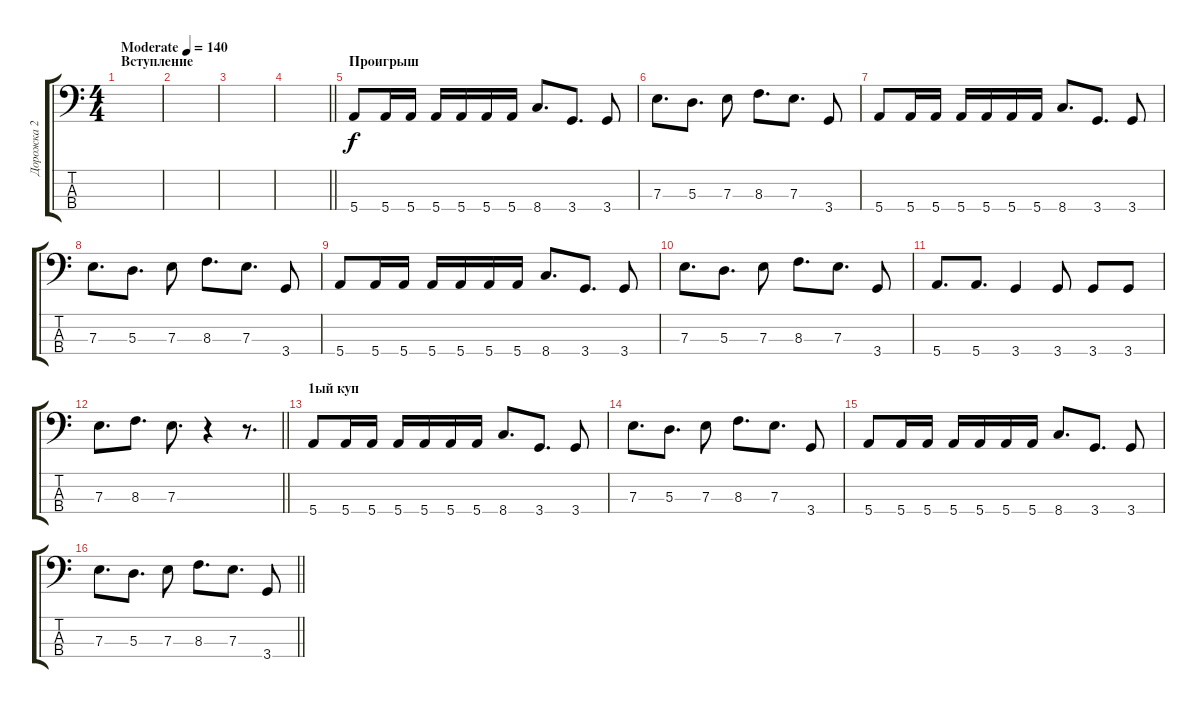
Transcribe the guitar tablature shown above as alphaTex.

\track ("Дорожка 2" "Дорожка 2") {instrument electricbasspick}
\staff {score tabs}
\tuning (G2 D2 A1 E1) {hide}
\ts (4 4)
\section ("" "Вступление")
\tempo (140 "Moderate")
\clef f4
\ks c
|
|
|
\barLineRight lightlight
|
\section ("" "Проигрыш")
5.4.8 5.4.16 5.4.16 5.4.16 5.4.16 5.4.16 5.4.16 8.4.8{d} 3.4.8{d} 3.4.8 |
7.3.8{d} 5.3.8{d} 7.3.8 8.3.8{d} 7.3.8{d} 3.4.8 |
5.4.8 5.4.16 5.4.16 5.4.16 5.4.16 5.4.16 5.4.16 8.4.8{d} 3.4.8{d} 3.4.8 |
7.3.8{d} 5.3.8{d} 7.3.8 8.3.8{d} 7.3.8{d} 3.4.8 |
5.4.8 5.4.16 5.4.16 5.4.16 5.4.16 5.4.16 5.4.16 8.4.8{d} 3.4.8{d} 3.4.8 |
7.3.8{d} 5.3.8{d} 7.3.8 8.3.8{d} 7.3.8{d} 3.4.8 |
5.4.8{d} 5.4.8{d} 3.4.4 3.4.8 3.4.8 3.4.8 |
\barLineRight lightlight
7.3.8{d} 8.3.8{d} 7.3.8{d} r.4 r.8{d} |
\section ("" "1ый куп")
5.4.8 5.4.16 5.4.16 5.4.16 5.4.16 5.4.16 5.4.16 8.4.8{d} 3.4.8{d} 3.4.8 |
7.3.8{d} 5.3.8{d} 7.3.8 8.3.8{d} 7.3.8{d} 3.4.8 |
5.4.8 5.4.16 5.4.16 5.4.16 5.4.16 5.4.16 5.4.16 8.4.8{d} 3.4.8{d} 3.4.8 |
\barLineRight lightlight
7.3.8{d} 5.3.8{d} 7.3.8 8.3.8{d} 7.3.8{d} 3.4.8
